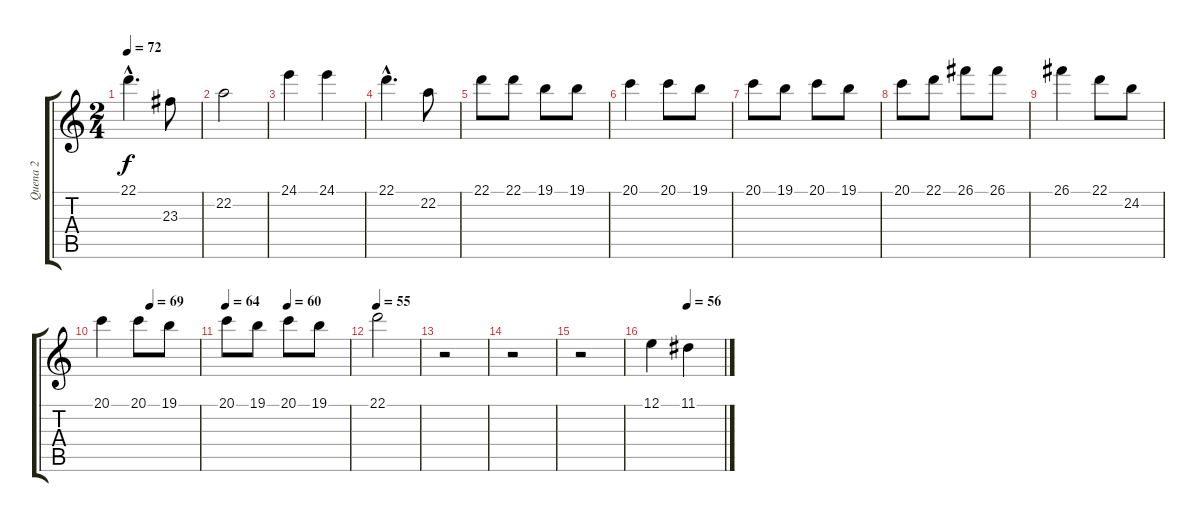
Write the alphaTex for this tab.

\track ("Quena 2" "Quena 2") {instrument flute}
\staff {score tabs}
\tuning (E4 B3 G3 D3 A2 E2) {hide}
\ts (2 4)
\tempo 72
\clef g2
\ks c
22.1{hac}.4{d dy f} 23.3.8 |
22.2.2 |
24.1.4 24.1.4 |
22.1{hac}.4{d} 22.2.8 |
22.1.8 22.1.8 19.1.8 19.1.8 |
20.1.4 20.1.8 19.1.8 |
20.1.8 19.1.8 20.1.8 19.1.8 |
20.1.8 22.1.8 26.1.8 26.1.8 |
26.1.4 22.1.8 24.2.8 |
\tempo (69 0.5)
20.1.4 20.1.8 19.1.8 |
\tempo 64
\tempo (60 0.5)
20.1.8 19.1.8 20.1.8 19.1.8 |
\tempo 55
22.1.2 |
r.2 |
r.2 |
r.2 |
\tempo (56 0.5)
12.1.4 11.1.4
